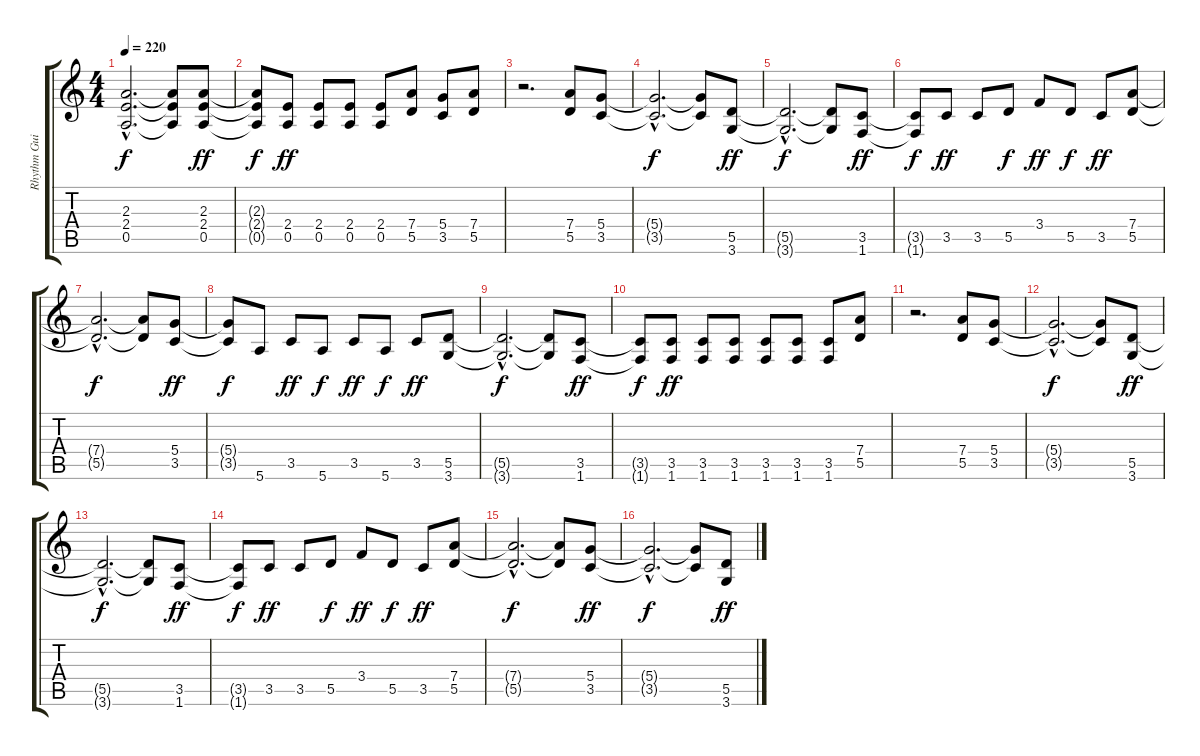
\track ("Rhythm Guitar" "Rhythm Gui") {instrument overdrivenguitar}
\staff {score tabs}
\tuning (E4 B3 G3 D3 A2 E2) {hide}
\ts (4 4)
\tempo 220
\clef g2
\ks c
(2.3{hac t} 2.4{hac t} 0.5{hac t}).2{d dy f} (2.3{t} 2.4{t} 0.5{t}).8 (2.3 2.4 0.5).8{dy ff} |
(2.3{t} 2.4{t} 0.5{t}).8{dy f} (2.4 0.5).8{dy ff} (2.4 0.5).8 (2.4 0.5).8 (2.4 0.5).8 (7.4 5.5).8 (5.4 3.5).8 (7.4 5.5).8 |
r.2{d} (7.4 5.5).8 (5.4 3.5).8 |
(5.4{hac t} 3.5{hac t}).2{d dy f} (5.4{t} 3.5{t}).8 (5.5 3.6).8{dy ff} |
(5.5{hac t} 3.6{hac t}).2{d dy f} (5.5{t} 3.6{t}).8 (3.5 1.6).8{dy ff} |
(3.5{t} 1.6{t}).8{dy f} 3.5.8{dy ff} 3.5.8 5.5.8{dy f} 3.4.8{dy ff} 5.5.8{dy f} 3.5.8{dy ff} (7.4 5.5).8 |
(7.4{hac t} 5.5{hac t}).2{d dy f} (7.4{t} 5.5{t}).8 (5.4 3.5).8{dy ff} |
(5.4{t} 3.5{t}).8{dy f} 5.6.8 3.5.8{dy ff} 5.6.8{dy f} 3.5.8{dy ff} 5.6.8{dy f} 3.5.8{dy ff} (5.5 3.6).8 |
(5.5{hac t} 3.6{hac t}).2{d dy f} (5.5{t} 3.6{t}).8 (3.5 1.6).8{dy ff} |
(3.5{t} 1.6{t}).8{dy f} (3.5 1.6).8{dy ff} (3.5 1.6).8 (3.5 1.6).8 (3.5 1.6).8 (3.5 1.6).8 (3.5 1.6).8 (7.4 5.5).8 |
r.2{d} (7.4 5.5).8 (5.4 3.5).8 |
(5.4{hac t} 3.5{hac t}).2{d dy f} (5.4{t} 3.5{t}).8 (5.5 3.6).8{dy ff} |
(5.5{hac t} 3.6{hac t}).2{d dy f} (5.5{t} 3.6{t}).8 (3.5 1.6).8{dy ff} |
(3.5{t} 1.6{t}).8{dy f} 3.5.8{dy ff} 3.5.8 5.5.8{dy f} 3.4.8{dy ff} 5.5.8{dy f} 3.5.8{dy ff} (7.4 5.5).8 |
(7.4{hac t} 5.5{hac t}).2{d dy f} (7.4{t} 5.5{t}).8 (5.4 3.5).8{dy ff} |
(5.4{hac t} 3.5{hac t}).2{d dy f} (5.4{t} 3.5{t}).8 (5.5 3.6).8{dy ff}
